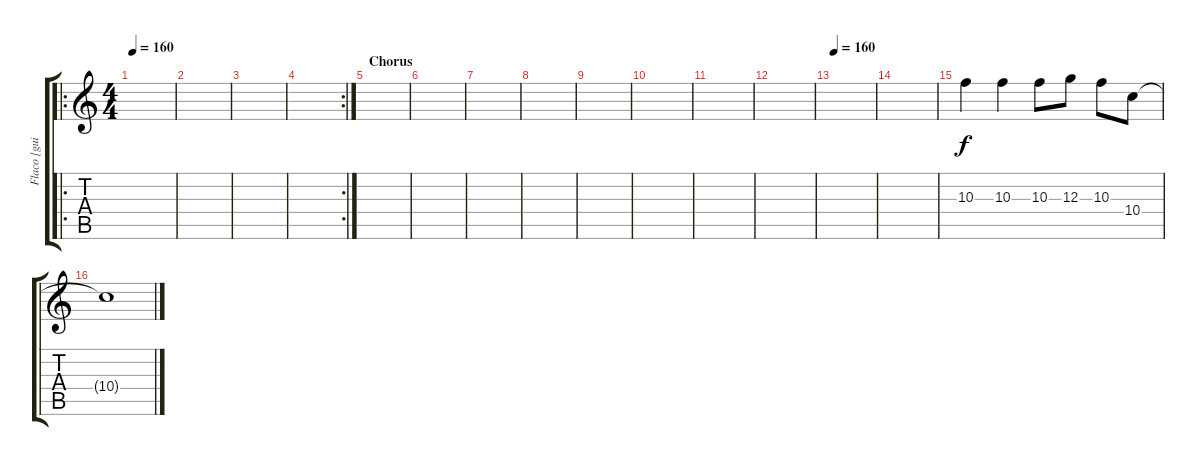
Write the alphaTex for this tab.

\track ("Flaco [guitar]" "Flaco [gui") {instrument distortionguitar}
\staff {score tabs}
\tuning (E4 B3 G3 D3 A2 E2) {hide}
\ro
\ts (4 4)
\tempo 160
\clef g2
\ks c
|
|
|
\rc 2
|
\section ("" "Chorus")
|
|
|
|
|
|
|
|
\tempo 160
|
|
10.3.4 10.3.4 10.3.8 12.3.8 10.3.8 10.4.8 |
10.4{t}.1
